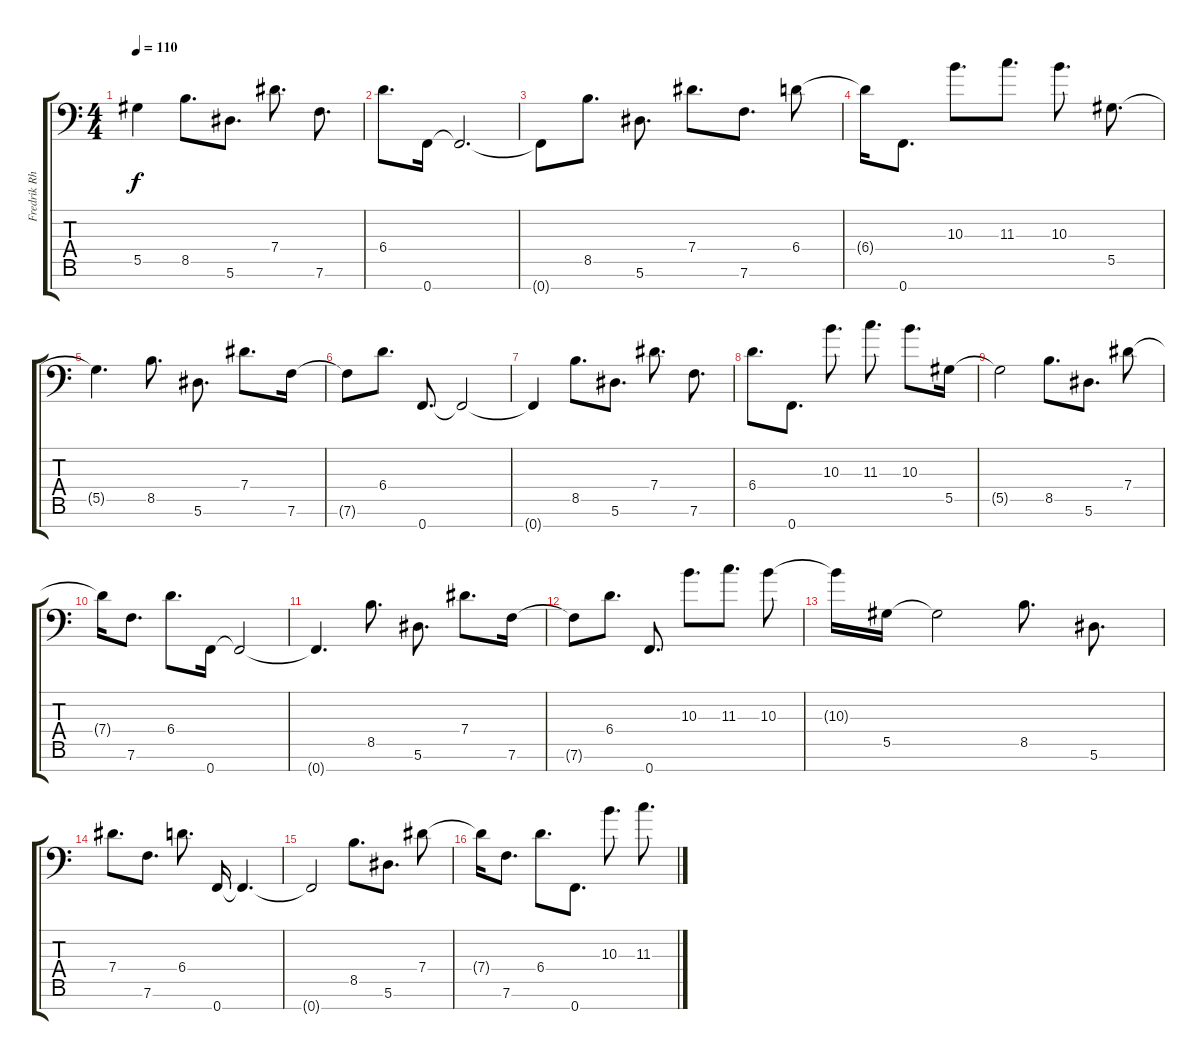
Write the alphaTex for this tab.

\track ("Fredrik Rhythm" "Fredrik Rh") {instrument distortionguitar}
\staff {score tabs}
\tuning (Bb3 Gb3 Db3 Ab2 Eb2 Bb1 F1) {hide}
\ts (4 4)
\tempo 110
\clef f4
\ks c
5.5{t}.4{dy f} 8.5.8{d} 5.6.8{d} 7.4.8{d} 7.6.8{d} |
6.4.8{d} 0.7.16 0.7{t}.2{d} |
0.7{t}.8 8.5.8{d} 5.6.8{d} 7.4.8{d} 7.6.8{d} 6.4.8 |
6.4{t}.16 0.7.8{d} 10.3.8{d} 11.3.8{d} 10.3.8{d} 5.5.8{d} |
5.5{t}.4{d} 8.5.8{d} 5.6.8{d} 7.4.8{d} 7.6.16 |
7.6{t}.8 6.4.8{d} 0.7.8{d} 0.7{t}.2 |
0.7{t}.4 8.5.8{d} 5.6.8{d} 7.4.8{d} 7.6.8{d} |
6.4.8{d} 0.7.8{d} 10.3.8{d} 11.3.8{d} 10.3.8{d} 5.5.16 |
5.5{t}.2 8.5.8{d} 5.6.8{d} 7.4.8 |
7.4{t}.16 7.6.8{d} 6.4.8{d} 0.7.16 0.7{t}.2 |
0.7{t}.4{d} 8.5.8{d} 5.6.8{d} 7.4.8{d} 7.6.16 |
7.6{t}.8 6.4.8{d} 0.7.8{d} 10.3.8{d} 11.3.8{d} 10.3.8 |
10.3{t}.16{volume 9} 5.5.16 5.5{t}.2 8.5.8{d} 5.6.8{d} |
7.4.8{d} 7.6.8{d} 6.4.8{d} 0.7.16 0.7{t}.4{d} |
0.7{t}.2 8.5.8{d} 5.6.8{d} 7.4.8 |
7.4{t}.16 7.6.8{d} 6.4.8{d} 0.7.8{d} 10.3.8{d} 11.3.8{d}
